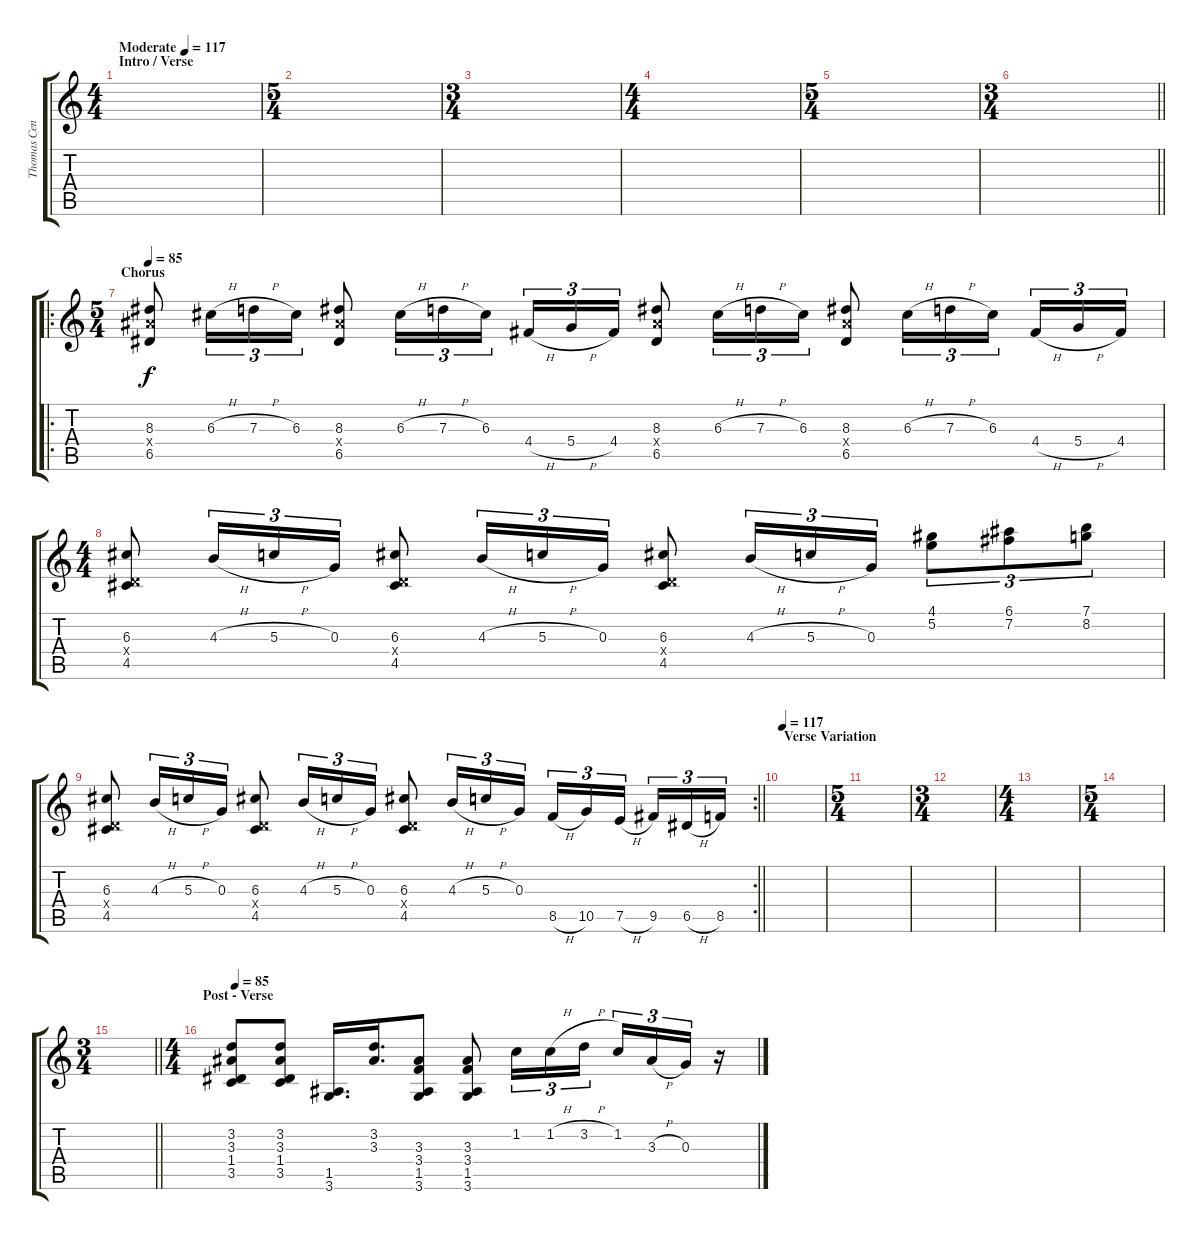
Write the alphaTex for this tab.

\track ("Thomas Center Guitar" "Thomas Cen") {instrument distortionguitar}
\staff {score tabs}
\tuning (E4 B3 G3 D3 A2 E2) {hide}
\ts (4 4)
\section ("" "Intro / Verse")
\tempo (117 "Moderate")
\clef g2
\ks c
|
\ts (5 4)
|
\ts (3 4)
|
\ts (4 4)
|
\ts (5 4)
|
\ts (3 4)
\barLineRight lightlight
|
\ro
\ts (5 4)
\section ("" "Chorus")
\tempo 85
(8.3 8.4{x} 6.5).8 6.3{h}.16{tu (3 2)} 7.3{h}.16{tu (3 2)} 6.3.16{tu (3 2)} (8.3 8.4{x} 6.5).8 6.3{h}.16{tu (3 2)} 7.3{h}.16{tu (3 2)} 6.3.16{tu (3 2)} 4.4{h}.16{tu (3 2)} 5.4{h}.16{tu (3 2)} 4.4.16{tu (3 2)} (8.3 8.4{x} 6.5).8 6.3{h}.16{tu (3 2)} 7.3{h}.16{tu (3 2)} 6.3.16{tu (3 2)} (8.3 8.4{x} 6.5).8 6.3{h}.16{tu (3 2)} 7.3{h}.16{tu (3 2)} 6.3.16{tu (3 2) beam splitsecondary} 4.4{h}.16{tu (3 2)} 5.4{h}.16{tu (3 2)} 4.4.16{tu (3 2)} |
\ts (4 4)
(6.3 0.4{x} 4.5).8 4.3{h}.16{tu (3 2)} 5.3{h}.16{tu (3 2)} 0.3.16{tu (3 2)} (6.3 0.4{x} 4.5).8 4.3{h}.16{tu (3 2)} 5.3{h}.16{tu (3 2)} 0.3.16{tu (3 2)} (6.3 0.4{x} 4.5).8 4.3{h}.16{tu (3 2)} 5.3{h}.16{tu (3 2)} 0.3.16{tu (3 2)} (4.1 5.2).8{tu (3 2)} (6.1 7.2).8{tu (3 2)} (7.1 8.2).8{tu (3 2)} |
\rc 2
\barLineRight lightlight
(6.3 0.4{x} 4.5).8 4.3{h}.16{tu (3 2)} 5.3{h}.16{tu (3 2)} 0.3.16{tu (3 2)} (6.3 0.4{x} 4.5).8 4.3{h}.16{tu (3 2)} 5.3{h}.16{tu (3 2)} 0.3.16{tu (3 2)} (6.3 0.4{x} 4.5).8 4.3{h}.16{tu (3 2)} 5.3{h}.16{tu (3 2)} 0.3.16{tu (3 2)} 8.5{h}.16{tu (3 2)} 10.5.16{tu (3 2)} 7.5{h}.16{tu (3 2) beam splitsecondary} 9.5.16{tu (3 2)} 6.5{h}.16{tu (3 2)} 8.5.16{tu (3 2)} |
\section ("" "Verse Variation")
\tempo 117
|
\ts (5 4)
|
\ts (3 4)
|
\ts (4 4)
|
\ts (5 4)
|
\ts (3 4)
\barLineRight lightlight
|
\ts (4 4)
\section ("" "Post - Verse")
\tempo 85
(3.2 3.3 1.4 3.5).8 (3.2 3.3 1.4 3.5).8 (1.5 3.6).16{d} (3.2 3.3).16{d} (3.3 3.4 1.5 3.6).8 (3.3 3.4 1.5 3.6).8 1.2.16{tu (3 2)} 1.2{h}.16{tu (3 2)} 3.2{h}.16{tu (3 2) beam splitsecondary} 1.2.16{tu (3 2)} 3.3{h}.16{tu (3 2)} 0.3.16{tu (3 2)} r.16
